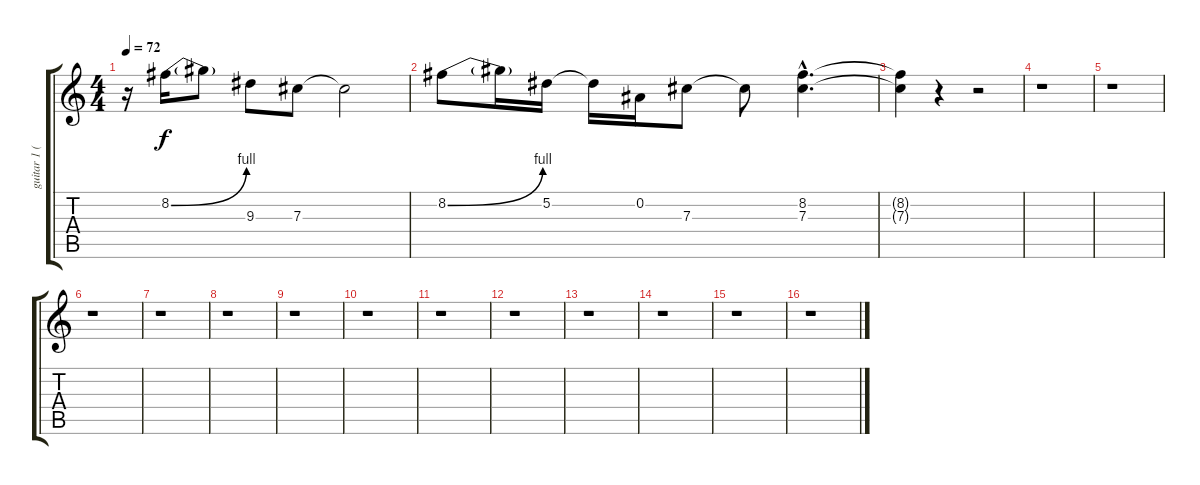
\track ("guitar 1 (w/talk box)" "guitar 1 (") {instrument overdrivenguitar}
\staff {score tabs}
\tuning (Eb4 Bb3 Gb3 Db3 Ab2 Eb2) {hide}
\ts (4 4)
\tempo 72
\clef g2
\ks c
r.16{dy f} 8.2{be (bend 0 0 60 4)}.16 8.2{t}.8 9.3.8 7.3.8 7.3{t}.2 |
8.2{be (bend 0 0 60 4)}.8 8.2{t}.16 5.2.16 5.2{t}.16 0.2.16 7.3.8 7.3{t}.8 (8.2{hac} 7.3{hac}).4{d} |
(8.2{t} 7.3{t}).4 r.4 r.2 |
r.1 |
r.1 |
r.1 |
r.1 |
r.1 |
r.1 |
r.1 |
r.1 |
r.1 |
r.1 |
r.1 |
r.1 |
r.1
